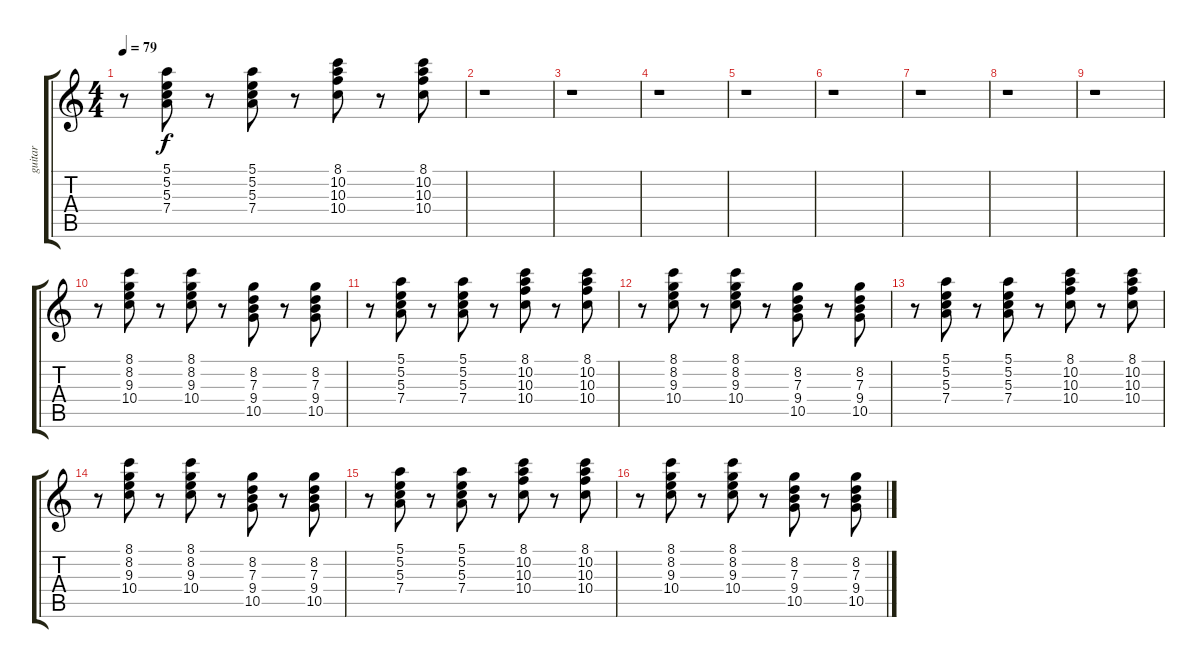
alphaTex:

\track ("guitar" "guitar") {instrument electricguitarclean}
\staff {score tabs}
\tuning (E4 B3 G3 D3 A2 E2) {hide}
\ts (4 4)
\tempo 79
\clef g2
\ks c
r.8{dy f} (5.1 5.2 5.3 7.4).8 r.8 (5.1 5.2 5.3 7.4).8 r.8 (8.1 10.2 10.3 10.4).8 r.8 (8.1 10.2 10.3 10.4).8 |
r.1 |
r.1 |
r.1 |
r.1 |
r.1 |
r.1 |
r.1 |
r.1 |
r.8 (8.1 8.2 9.3 10.4).8 r.8 (8.1 8.2 9.3 10.4).8 r.8 (8.2 7.3 9.4 10.5).8 r.8 (8.2 7.3 9.4 10.5).8 |
r.8 (5.1 5.2 5.3 7.4).8 r.8 (5.1 5.2 5.3 7.4).8 r.8 (8.1 10.2 10.3 10.4).8 r.8 (8.1 10.2 10.3 10.4).8 |
r.8 (8.1 8.2 9.3 10.4).8 r.8 (8.1 8.2 9.3 10.4).8 r.8 (8.2 7.3 9.4 10.5).8 r.8 (8.2 7.3 9.4 10.5).8 |
r.8 (5.1 5.2 5.3 7.4).8 r.8 (5.1 5.2 5.3 7.4).8 r.8 (8.1 10.2 10.3 10.4).8 r.8 (8.1 10.2 10.3 10.4).8 |
r.8 (8.1 8.2 9.3 10.4).8 r.8 (8.1 8.2 9.3 10.4).8 r.8 (8.2 7.3 9.4 10.5).8 r.8 (8.2 7.3 9.4 10.5).8 |
r.8 (5.1 5.2 5.3 7.4).8 r.8 (5.1 5.2 5.3 7.4).8 r.8 (8.1 10.2 10.3 10.4).8 r.8 (8.1 10.2 10.3 10.4).8 |
r.8 (8.1 8.2 9.3 10.4).8 r.8 (8.1 8.2 9.3 10.4).8 r.8 (8.2 7.3 9.4 10.5).8 r.8 (8.2 7.3 9.4 10.5).8
